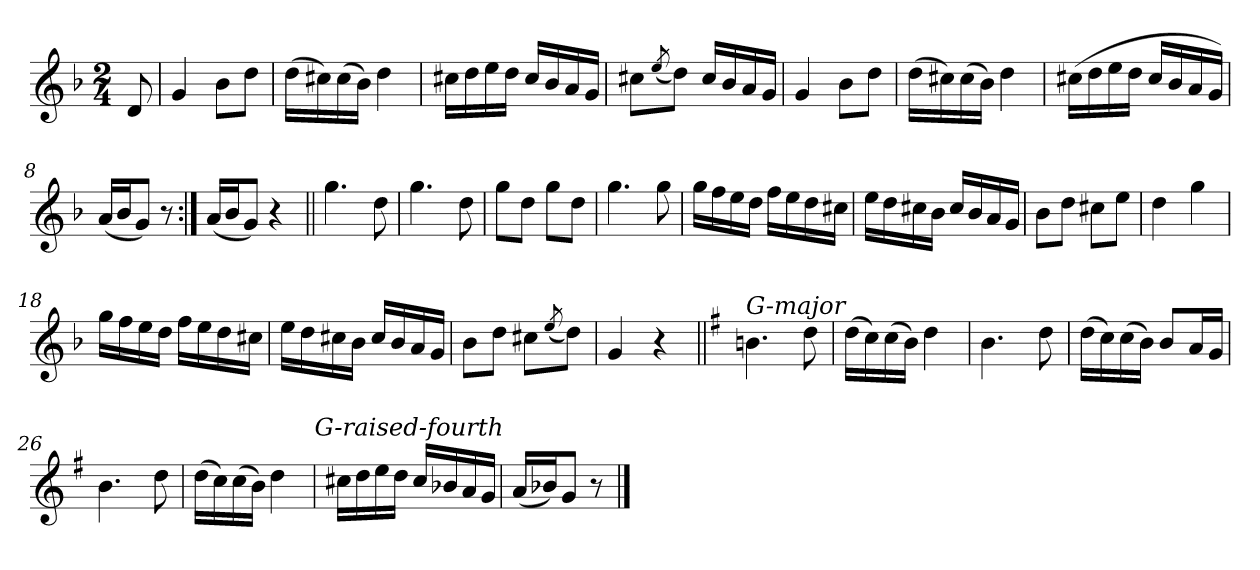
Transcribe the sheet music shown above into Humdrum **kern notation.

**kern
*part1
*staff1
*clefG2
*k[b-]
*G:dor
*M2/4
=
8d
=1
4g
8b-L
8ddJ
=2
(16ddLL
16cc#X)
(16cc#
16b-JJ)
4dd
=3
16cc#XLL
16dd
16ee
16ddJJ
16cc#LL
16b-
16a
16gJJ
=4
8cc#XL
(8qee/
8ddJ)
16cc#LL
16b-
16a
16gJJ
=5
4g
8b-L
8ddJ
=6
(16ddLL
16cc#X)
(16cc#
16b-JJ)
4dd
=7
(16cc#XLL
16dd
16ee
16ddJJ
16cc#LL
16b-
16a
16gJJ)
=8
(16aLL
16b-J
8gJ)
8r
=9:|!
(16aLL
16b-J
8gJ)
4r
=10||
4.gg
8dd
=11
4.gg
8dd
=12
8ggL
8ddJ
8ggL
8ddJ
=13
4.gg
8gg
=14
16ggLL
16ff
16ee
16ddJJ
16ffLL
16ee
16dd
16cc#XJJ
=15
16eeLL
16dd
16cc#X
16b-JJ
16cc#LL
16b-
16a
16gJJ
=16
8b-L
8ddJ
8cc#XL
8eeJ
=17
4dd
4gg
=18
16ggLL
16ff
16ee
16ddJJ
16ffLL
16ee
16dd
16cc#XJJ
=19
16eeLL
16dd
16cc#X
16b-JJ
16cc#LL
16b-
16a
16gJJ
=20
8b-L
8ddJ
8cc#XL
(8qee/
8ddJ)
=21
4g
4r
=22||
*k[f#]
!LO:TX:a:i:t=G-major
4.bn
8dd
=23
(16ddLL
16cc)
(16cc
16bJJ)
4dd
=24
4.b
8dd
=25
(16ddLL
16cc)
(16cc
16bJJ)
8bL
16aL
16gJJ
=26
4.b
8dd
=27
(16ddLL
16cc)
(16cc
16bJJ)
4dd
!LO:TX:a:i:t=G-raised-fourth
=28
16cc#XLL
16dd
16ee
16ddJJ
16cc#LL
16b-X
16a
16gJJ
=29
(16aLL
16b-XJ)
8gJ
8r
==
*-
